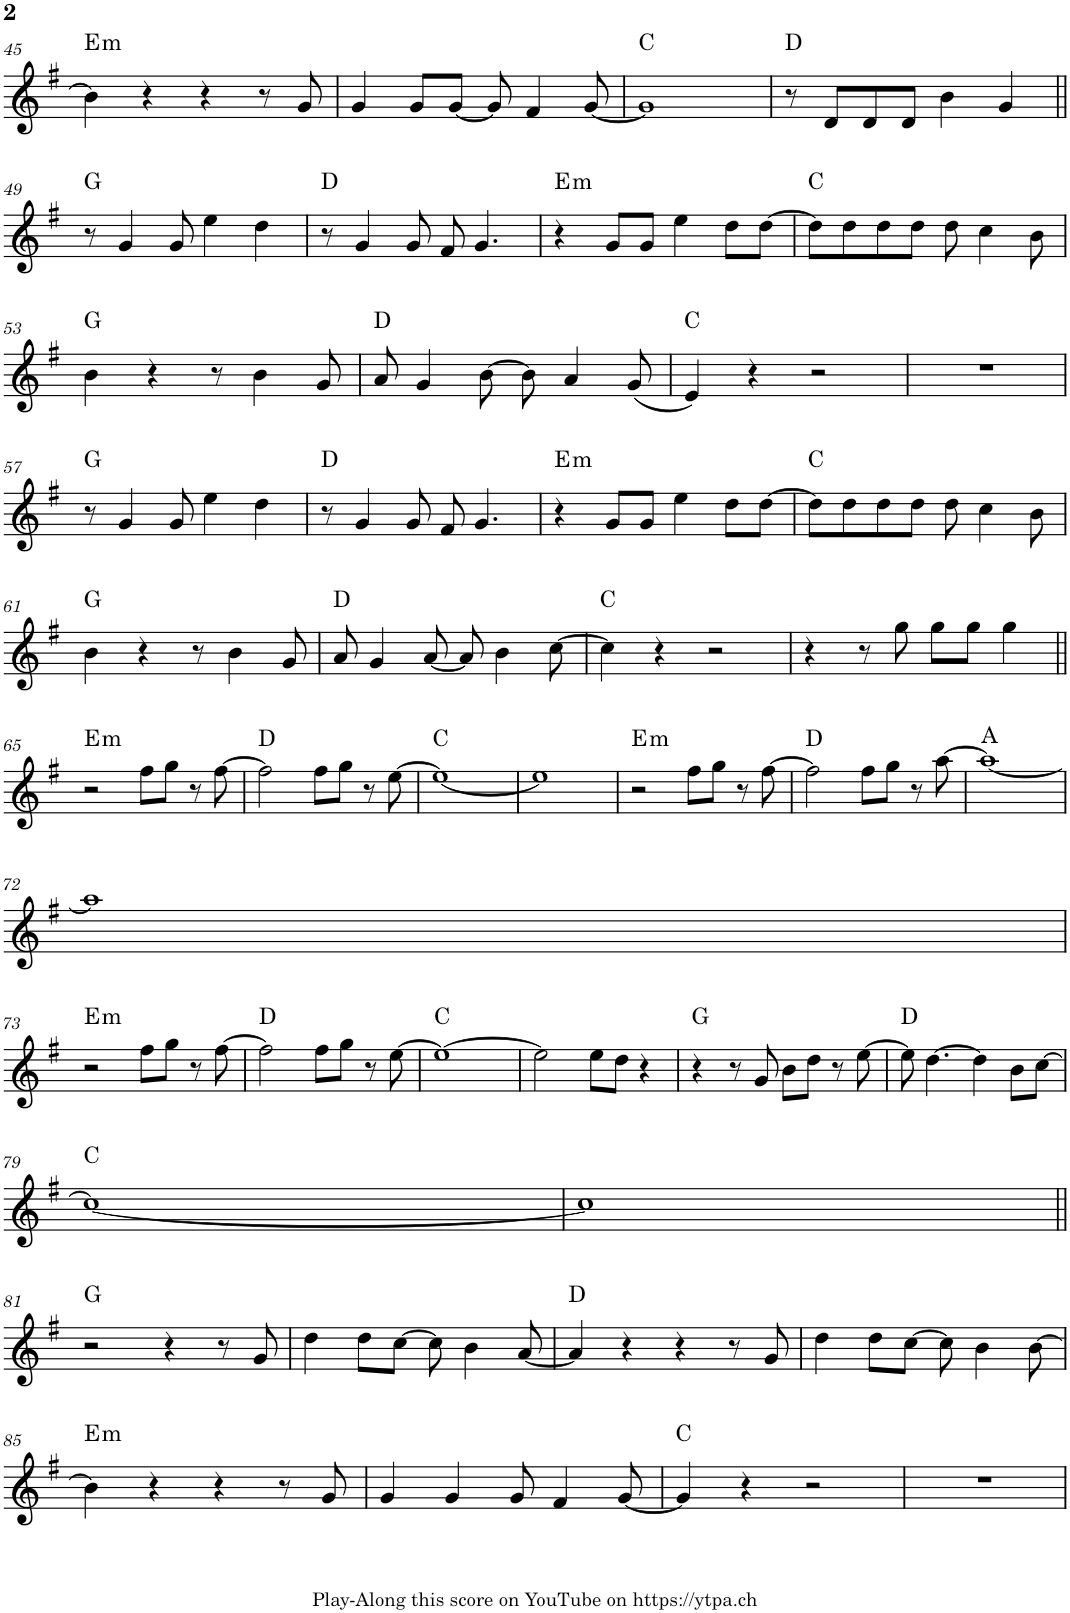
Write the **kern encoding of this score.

**kern	**harte
*part1	*part1
*staff1	*
*I"Piano	*
*I'Pno.	*
!!LO:PB:g=z
*clefG2	*
*k[f#]	*
*M4/4	*
=45	=45
!	!LO:H:kt=m
4b\]	E:min
4r	.
4r	.
8r	.
8g/	.
=46	=46
4g/	.
8g/L	.
[8g/J	.
8g/]	.
4f#/	.
[8g/	.
=47	=47
1g]	C:maj
=48	=48
8r	D:maj
8d/L	.
8d/	.
8d/J	.
4b\	.
4g/	.
!!LO:LB:g=z
=49||	=49||
8r	G:maj
4g/	.
8g/	.
4ee\	.
4dd\	.
=50	=50
8r	D:maj
4g/	.
8g/	.
8f#/	.
4.g/	.
=51	=51
!	!LO:H:kt=m
4r	E:min
8g/L	.
8g/J	.
4ee\	.
8dd\L	.
[8dd\J	.
=52	=52
8dd\L]	C:maj
8dd\	.
8dd\	.
8dd\J	.
8dd\	.
4cc\	.
8b\	.
!!LO:LB:g=z
=53	=53
4b\	G:maj
4r	.
8r	.
4b\	.
8g/	.
=54	=54
8a/	D:maj
4g/	.
[8b\	.
8b\]	.
4a/	.
(8g/	.
=55	=55
4e/)	C:maj
4r	.
2r	.
=56	=56
1r	.
!!LO:LB:g=z
=57	=57
8r	G:maj
4g/	.
8g/	.
4ee\	.
4dd\	.
=58	=58
8r	D:maj
4g/	.
8g/	.
8f#/	.
4.g/	.
=59	=59
!	!LO:H:kt=m
4r	E:min
8g/L	.
8g/J	.
4ee\	.
8dd\L	.
[8dd\J	.
=60	=60
8dd\L]	C:maj
8dd\	.
8dd\	.
8dd\J	.
8dd\	.
4cc\	.
8b\	.
!!LO:LB:g=z
=61	=61
4b\	G:maj
4r	.
8r	.
4b\	.
8g/	.
=62	=62
8a/	D:maj
4g/	.
[8a/	.
8a/]	.
4b\	.
[8cc\	.
=63	=63
4cc\]	C:maj
4r	.
2r	.
=64	=64
4r	.
8r	.
8gg\	.
8gg\L	.
8gg\J	.
4gg\	.
!!LO:LB:g=z
=65||	=65||
!	!LO:H:kt=m
2r	E:min
8ff#\L	.
8gg\J	.
8r	.
[8ff#\	.
=66	=66
2ff#\]	D:maj
8ff#\L	.
8gg\J	.
8r	.
[8ee\	.
=67	=67
1ee_	C:maj
=68	=68
1ee]	.
=69	=69
!	!LO:H:kt=m
2r	E:min
8ff#\L	.
8gg\J	.
8r	.
[8ff#\	.
=70	=70
2ff#\]	D:maj
8ff#\L	.
8gg\J	.
8r	.
[8aa\	.
=71	=71
1aa_	A:maj
!!LO:LB:g=z
=72	=72
1aa]	.
!!LO:LB:g=z
=73	=73
!	!LO:H:kt=m
2r	E:min
8ff#\L	.
8gg\J	.
8r	.
[8ff#\	.
=74	=74
2ff#\]	D:maj
8ff#\L	.
8gg\J	.
8r	.
[8ee\	.
=75	=75
1ee_	C:maj
=76	=76
2ee\]	.
8ee\L	.
8dd\J	.
4r	.
=77	=77
4r	G:maj
8r	.
8g/	.
8b\L	.
8dd\J	.
8r	.
[8ee\	.
=78	=78
8ee\]	D:maj
[4.dd\	.
4dd\]	.
8b\L	.
[8cc\J	.
!!LO:LB:g=z
=79	=79
1cc_	C:maj
=80	=80
1cc]	.
!!LO:LB:g=z
=81||	=81||
2r	G:maj
4r	.
8r	.
8g/	.
=82	=82
4dd\	.
8dd\L	.
[8cc\J	.
8cc\]	.
4b\	.
[8a/	.
=83	=83
4a/]	D:maj
4r	.
4r	.
8r	.
8g/	.
=84	=84
4dd\	.
8dd\L	.
[8cc\J	.
8cc\]	.
4b\	.
[8b\	.
!!LO:LB:g=z
=85	=85
!	!LO:H:kt=m
4b\]	E:min
4r	.
4r	.
8r	.
8g/	.
=86	=86
4g/	.
4g/	.
8g/	.
4f#/	.
[8g/	.
=87	=87
4g/]	C:maj
4r	.
2r	.
=88	=88
1r	.
=	=
*-	*-
